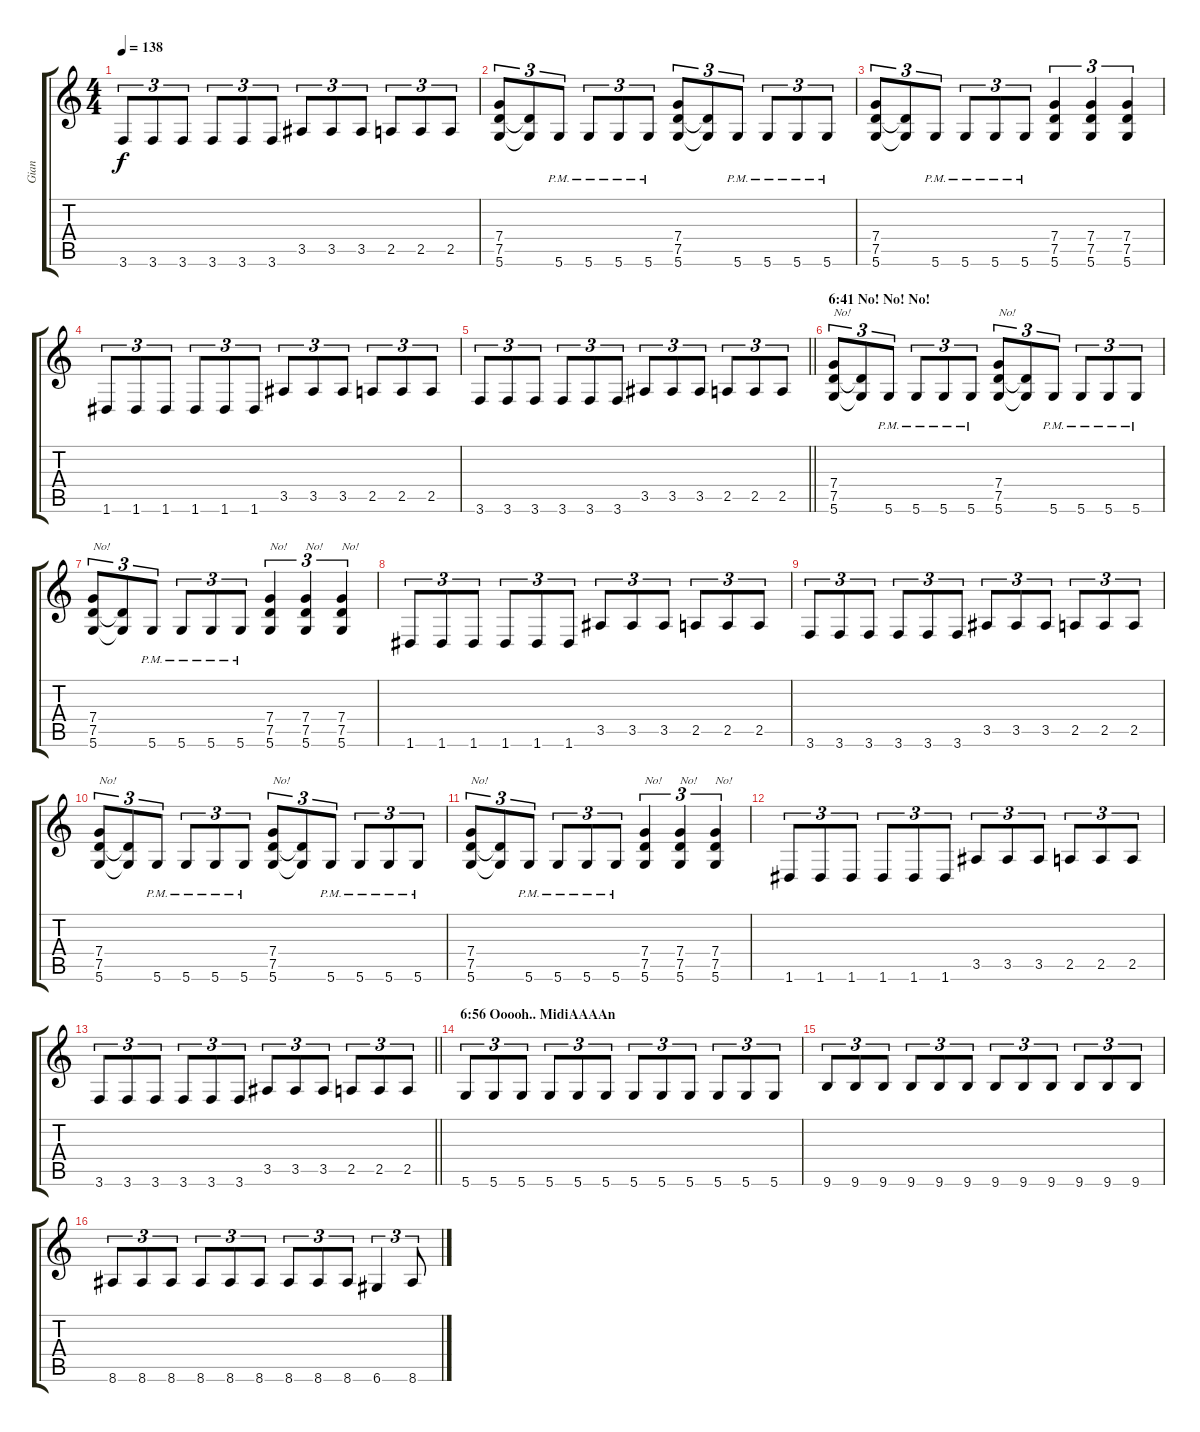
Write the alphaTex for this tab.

\track ("Gian" "Gian") {instrument distortionguitar}
\staff {score tabs}
\tuning (D4 A3 F3 C3 G2 D2) {hide}
\ts (4 4)
\tempo 138
\clef g2
\ks c
3.6.8{tu (3 2) dy f} 3.6.8{tu (3 2)} 3.6.8{tu (3 2)} 3.6.8{tu (3 2)} 3.6.8{tu (3 2)} 3.6.8{tu (3 2)} 3.5.8{tu (3 2)} 3.5.8{tu (3 2)} 3.5.8{tu (3 2)} 2.5.8{tu (3 2)} 2.5.8{tu (3 2)} 2.5.8{tu (3 2)} |
(7.4 7.5 5.6).8{tu (3 2)} (7.5{t} 5.6{t}).8{tu (3 2)} 5.6{pm}.8{tu (3 2)} 5.6{pm}.8{tu (3 2)} 5.6{pm}.8{tu (3 2)} 5.6{pm}.8{tu (3 2)} (7.4 7.5 5.6).8{tu (3 2)} (7.5{t} 5.6{t}).8{tu (3 2)} 5.6{pm}.8{tu (3 2)} 5.6{pm}.8{tu (3 2)} 5.6{pm}.8{tu (3 2)} 5.6{pm}.8{tu (3 2)} |
(7.4 7.5 5.6).8{tu (3 2)} (7.5{t} 5.6{t}).8{tu (3 2)} 5.6{pm}.8{tu (3 2)} 5.6{pm}.8{tu (3 2)} 5.6{pm}.8{tu (3 2)} 5.6{pm}.8{tu (3 2)} (7.4 7.5 5.6).4{tu (3 2)} (7.4 7.5 5.6).4{tu (3 2)} (7.4 7.5 5.6).4{tu (3 2)} |
1.6.8{tu (3 2)} 1.6.8{tu (3 2)} 1.6.8{tu (3 2)} 1.6.8{tu (3 2)} 1.6.8{tu (3 2)} 1.6.8{tu (3 2)} 3.5.8{tu (3 2)} 3.5.8{tu (3 2)} 3.5.8{tu (3 2)} 2.5.8{tu (3 2)} 2.5.8{tu (3 2)} 2.5.8{tu (3 2)} |
\barLineRight lightlight
3.6.8{tu (3 2)} 3.6.8{tu (3 2)} 3.6.8{tu (3 2)} 3.6.8{tu (3 2)} 3.6.8{tu (3 2)} 3.6.8{tu (3 2)} 3.5.8{tu (3 2)} 3.5.8{tu (3 2)} 3.5.8{tu (3 2)} 2.5.8{tu (3 2)} 2.5.8{tu (3 2)} 2.5.8{tu (3 2)} |
\section ("" "6:41 No! No! No!")
(7.4 7.5 5.6).8{tu (3 2) txt "No!"} (7.5{t} 5.6{t}).8{tu (3 2)} 5.6{pm}.8{tu (3 2)} 5.6{pm}.8{tu (3 2)} 5.6{pm}.8{tu (3 2)} 5.6{pm}.8{tu (3 2)} (7.4 7.5 5.6).8{tu (3 2) txt "No!"} (7.5{t} 5.6{t}).8{tu (3 2)} 5.6{pm}.8{tu (3 2)} 5.6{pm}.8{tu (3 2)} 5.6{pm}.8{tu (3 2)} 5.6{pm}.8{tu (3 2)} |
(7.4 7.5 5.6).8{tu (3 2) txt "No!"} (7.5{t} 5.6{t}).8{tu (3 2)} 5.6{pm}.8{tu (3 2)} 5.6{pm}.8{tu (3 2)} 5.6{pm}.8{tu (3 2)} 5.6{pm}.8{tu (3 2)} (7.4 7.5 5.6).4{tu (3 2) txt "No!"} (7.4 7.5 5.6).4{tu (3 2) txt "No!"} (7.4 7.5 5.6).4{tu (3 2) txt "No!"} |
1.6.8{tu (3 2)} 1.6.8{tu (3 2)} 1.6.8{tu (3 2)} 1.6.8{tu (3 2)} 1.6.8{tu (3 2)} 1.6.8{tu (3 2)} 3.5.8{tu (3 2)} 3.5.8{tu (3 2)} 3.5.8{tu (3 2)} 2.5.8{tu (3 2)} 2.5.8{tu (3 2)} 2.5.8{tu (3 2)} |
3.6.8{tu (3 2)} 3.6.8{tu (3 2)} 3.6.8{tu (3 2)} 3.6.8{tu (3 2)} 3.6.8{tu (3 2)} 3.6.8{tu (3 2)} 3.5.8{tu (3 2)} 3.5.8{tu (3 2)} 3.5.8{tu (3 2)} 2.5.8{tu (3 2)} 2.5.8{tu (3 2)} 2.5.8{tu (3 2)} |
(7.4 7.5 5.6).8{tu (3 2) txt "No!"} (7.5{t} 5.6{t}).8{tu (3 2)} 5.6{pm}.8{tu (3 2)} 5.6{pm}.8{tu (3 2)} 5.6{pm}.8{tu (3 2)} 5.6{pm}.8{tu (3 2)} (7.4 7.5 5.6).8{tu (3 2) txt "No!"} (7.5{t} 5.6{t}).8{tu (3 2)} 5.6{pm}.8{tu (3 2)} 5.6{pm}.8{tu (3 2)} 5.6{pm}.8{tu (3 2)} 5.6{pm}.8{tu (3 2)} |
(7.4 7.5 5.6).8{tu (3 2) txt "No!"} (7.5{t} 5.6{t}).8{tu (3 2)} 5.6{pm}.8{tu (3 2)} 5.6{pm}.8{tu (3 2)} 5.6{pm}.8{tu (3 2)} 5.6{pm}.8{tu (3 2)} (7.4 7.5 5.6).4{tu (3 2) txt "No!"} (7.4 7.5 5.6).4{tu (3 2) txt "No!"} (7.4 7.5 5.6).4{tu (3 2) txt "No!"} |
1.6.8{tu (3 2)} 1.6.8{tu (3 2)} 1.6.8{tu (3 2)} 1.6.8{tu (3 2)} 1.6.8{tu (3 2)} 1.6.8{tu (3 2)} 3.5.8{tu (3 2)} 3.5.8{tu (3 2)} 3.5.8{tu (3 2)} 2.5.8{tu (3 2)} 2.5.8{tu (3 2)} 2.5.8{tu (3 2)} |
\barLineRight lightlight
3.6.8{tu (3 2)} 3.6.8{tu (3 2)} 3.6.8{tu (3 2)} 3.6.8{tu (3 2)} 3.6.8{tu (3 2)} 3.6.8{tu (3 2)} 3.5.8{tu (3 2)} 3.5.8{tu (3 2)} 3.5.8{tu (3 2)} 2.5.8{tu (3 2)} 2.5.8{tu (3 2)} 2.5.8{tu (3 2)} |
\section ("" "6:56 Ooooh.. MidiAAAAn")
5.6.8{tu (3 2)} 5.6.8{tu (3 2)} 5.6.8{tu (3 2)} 5.6.8{tu (3 2)} 5.6.8{tu (3 2)} 5.6.8{tu (3 2)} 5.6.8{tu (3 2)} 5.6.8{tu (3 2)} 5.6.8{tu (3 2)} 5.6.8{tu (3 2)} 5.6.8{tu (3 2)} 5.6.8{tu (3 2)} |
9.6.8{tu (3 2)} 9.6.8{tu (3 2)} 9.6.8{tu (3 2)} 9.6.8{tu (3 2)} 9.6.8{tu (3 2)} 9.6.8{tu (3 2)} 9.6.8{tu (3 2)} 9.6.8{tu (3 2)} 9.6.8{tu (3 2)} 9.6.8{tu (3 2)} 9.6.8{tu (3 2)} 9.6.8{tu (3 2)} |
8.6.8{tu (3 2)} 8.6.8{tu (3 2)} 8.6.8{tu (3 2)} 8.6.8{tu (3 2)} 8.6.8{tu (3 2)} 8.6.8{tu (3 2)} 8.6.8{tu (3 2)} 8.6.8{tu (3 2)} 8.6.8{tu (3 2)} 6.6.4{tu (3 2)} 8.6.8{tu (3 2)}
